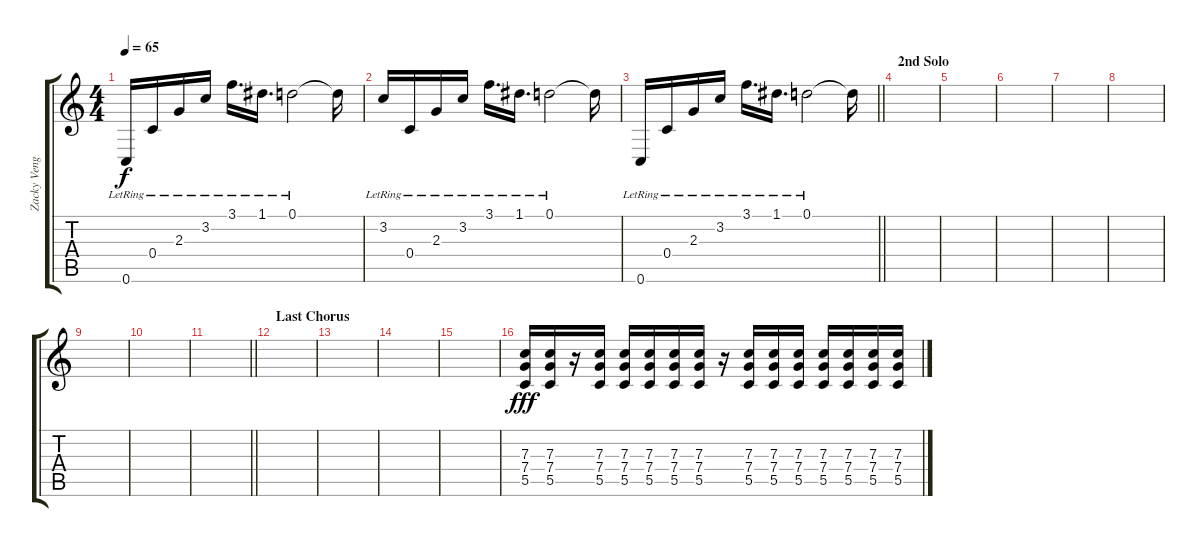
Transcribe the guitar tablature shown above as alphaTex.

\track ("Zacky Vengeance [Overdubbed Guitar]" "Zacky Veng") {instrument distortionguitar}
\staff {score tabs}
\tuning (D4 A3 F3 C3 G2 C2) {hide}
\ts (4 4)
\tempo 65
\clef g2
\ks c
0.6{lr}.16{dy f} 0.4{lr}.16 2.3{lr}.16 3.2{lr}.16 3.1{lr}.16{d} 1.1{lr}.16{d} 0.1{lr}.2 0.1{t}.16 |
3.2{lr}.16 0.4{lr}.16 2.3{lr}.16 3.2{lr}.16 3.1{lr}.16{d} 1.1{lr}.16{d} 0.1{lr}.2 0.1{t}.16 |
\barLineRight lightlight
0.6{lr}.16 0.4{lr}.16 2.3{lr}.16 3.2{lr}.16 3.1{lr}.16{d} 1.1{lr}.16{d} 0.1{lr}.2 0.1{t}.16 |
\section ("" "2nd Solo")
|
|
|
|
|
|
|
\barLineRight lightlight
|
\section ("" "Last Chorus")
|
|
|
|
(7.3 7.4 5.5).16{dy fff balance 2 instrument overdrivenguitar} (7.3 7.4 5.5).16 r.16 (7.3 7.4 5.5).16 (7.3 7.4 5.5).16 (7.3 7.4 5.5).16 (7.3 7.4 5.5).16 (7.3 7.4 5.5).16 r.16 (7.3 7.4 5.5).16 (7.3 7.4 5.5).16 (7.3 7.4 5.5).16 (7.3 7.4 5.5).16 (7.3 7.4 5.5).16 (7.3 7.4 5.5).16 (7.3 7.4 5.5).16
